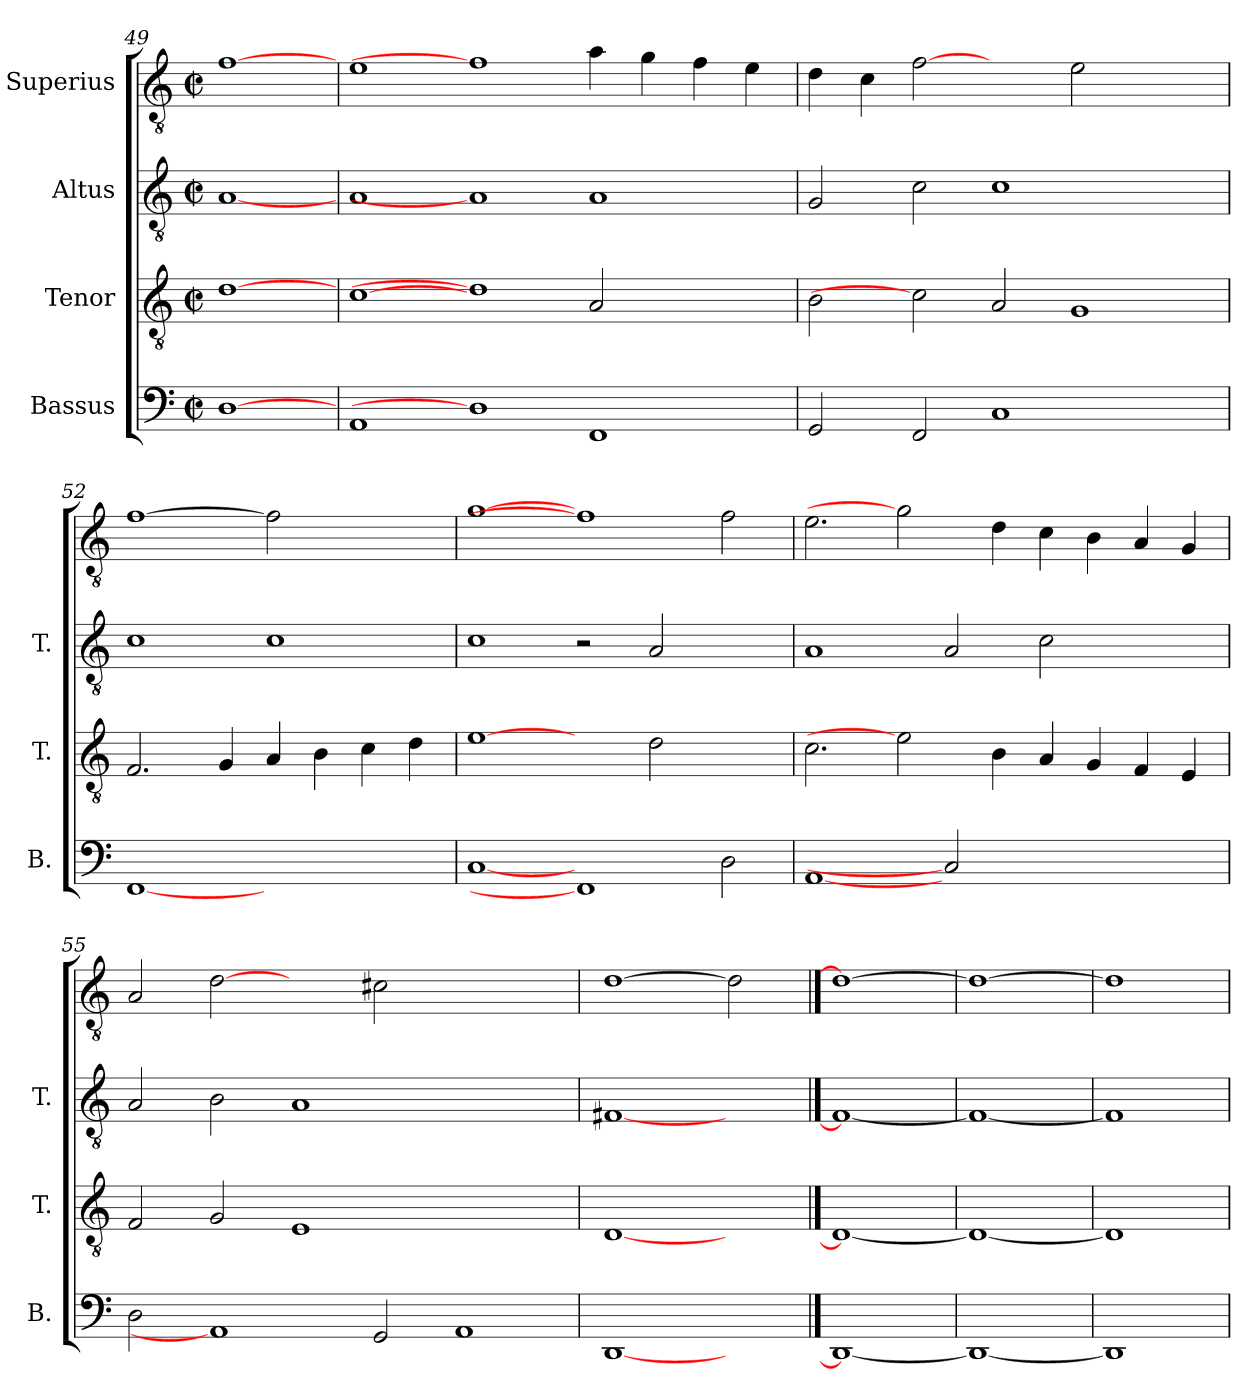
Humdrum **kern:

**kern	**kern	**kern	**kern
*part4	*part3	*part2	*part1
*staff4	*staff3	*staff2	*staff1
*I"Bassus	*I"Tenor	*I"Altus	*I"Superius
*I'B.	*I'T.	*I'T.	*
!!LO:LB:g=z
*clefF4	*clefGv2	*clefGv2	*clefGv2
*	*ITrd7c12	*ITrd7c12	*ITrd7c12
*k[]	*k[]	*k[]	*k[]
*C:	*C:	*C:	*C:
*M2/2	*M2/2	*M2/2	*M2/2
*met(c|)	*met(c|)	*met(c|)	*met(c|)
=49	=49	=49	=49
[1Di	[1Di	[1AAi	[1Fi
=50	=50	=50	=50
1AAi	[1Ci	1AAi	1Ei
1Di]	1Di]	1AAi]	1Fi]
1FFi	2AAi/	1AAi	4Ai\
.	.	.	4Gi\
.	2ryy	.	4Fi\
.	.	.	4Ei\
=51	=51	=51	=51
2GGi/	2BBi\	2GGi/	4Di\
.	.	.	4Ci\
2FFi/	2Ci]	2Ci\	[2Fi
1Ci	2AAi/	1Ci	2ryy
.	1GGi	.	2Ei\
2ryy	.	2ryy	2ryy
=52	=52	=52	=52
[1FFi	2.FFi/	1Ci	[1Fi
.	4GGi/	.	.
1ryy	4AAi/	1Ci	2Fi]
.	4BBi\	.	.
.	4Ci\	.	2ryy
.	4Di\	.	.
!!LO:PB:g=z
=53	=53	=53	=53
[1Ci	[1Ei	1Ci	[1Gi
1FFi]	2ryy	2r	1Fi]
.	2Di\	2AAi/	.
2Di\	2ryy	2ryy	2Fi\
=54	=54	=54	=54
[1AAi	2.Ci\	1AAi	2.Ei\
.	2Ei]	.	2Gi]
2Ci]	.	2AAi/	.
.	4BBi\	.	4Di\
1ryy	4AAi/	2Ci\	4Ci\
.	4GGi/	.	4BBi\
.	4FFi/	2ryy	4AAi/
.	4EEi/	.	4GGi/
=55	=55	=55	=55
2Di\	2FFi/	2AAi/	2AAi/
1AAi]	2GGi/	2BBi\	[2Di
.	1EEi	1AAi	2ryy
2GGi/	.	.	2C#Xi\
1AAi	1ryy	1ryy	1ryy
=56	=56	=56	=56
[1DDi	[1DDi	[1FF#Xi	[1Di
2ryy	2ryy	2ryy	2Di]
==57	==57	==57	==57
1DDi_	1DDi_	1FF#i_	1Di_
=58	=58	=58	=58
1DDi_	1DDi_	1FF#i_	1Di_
=59	=59	=59	=59
1DDi]	1DDi]	1FF#i]	1Di]
=	=	=	=
*-	*-	*-	*-
